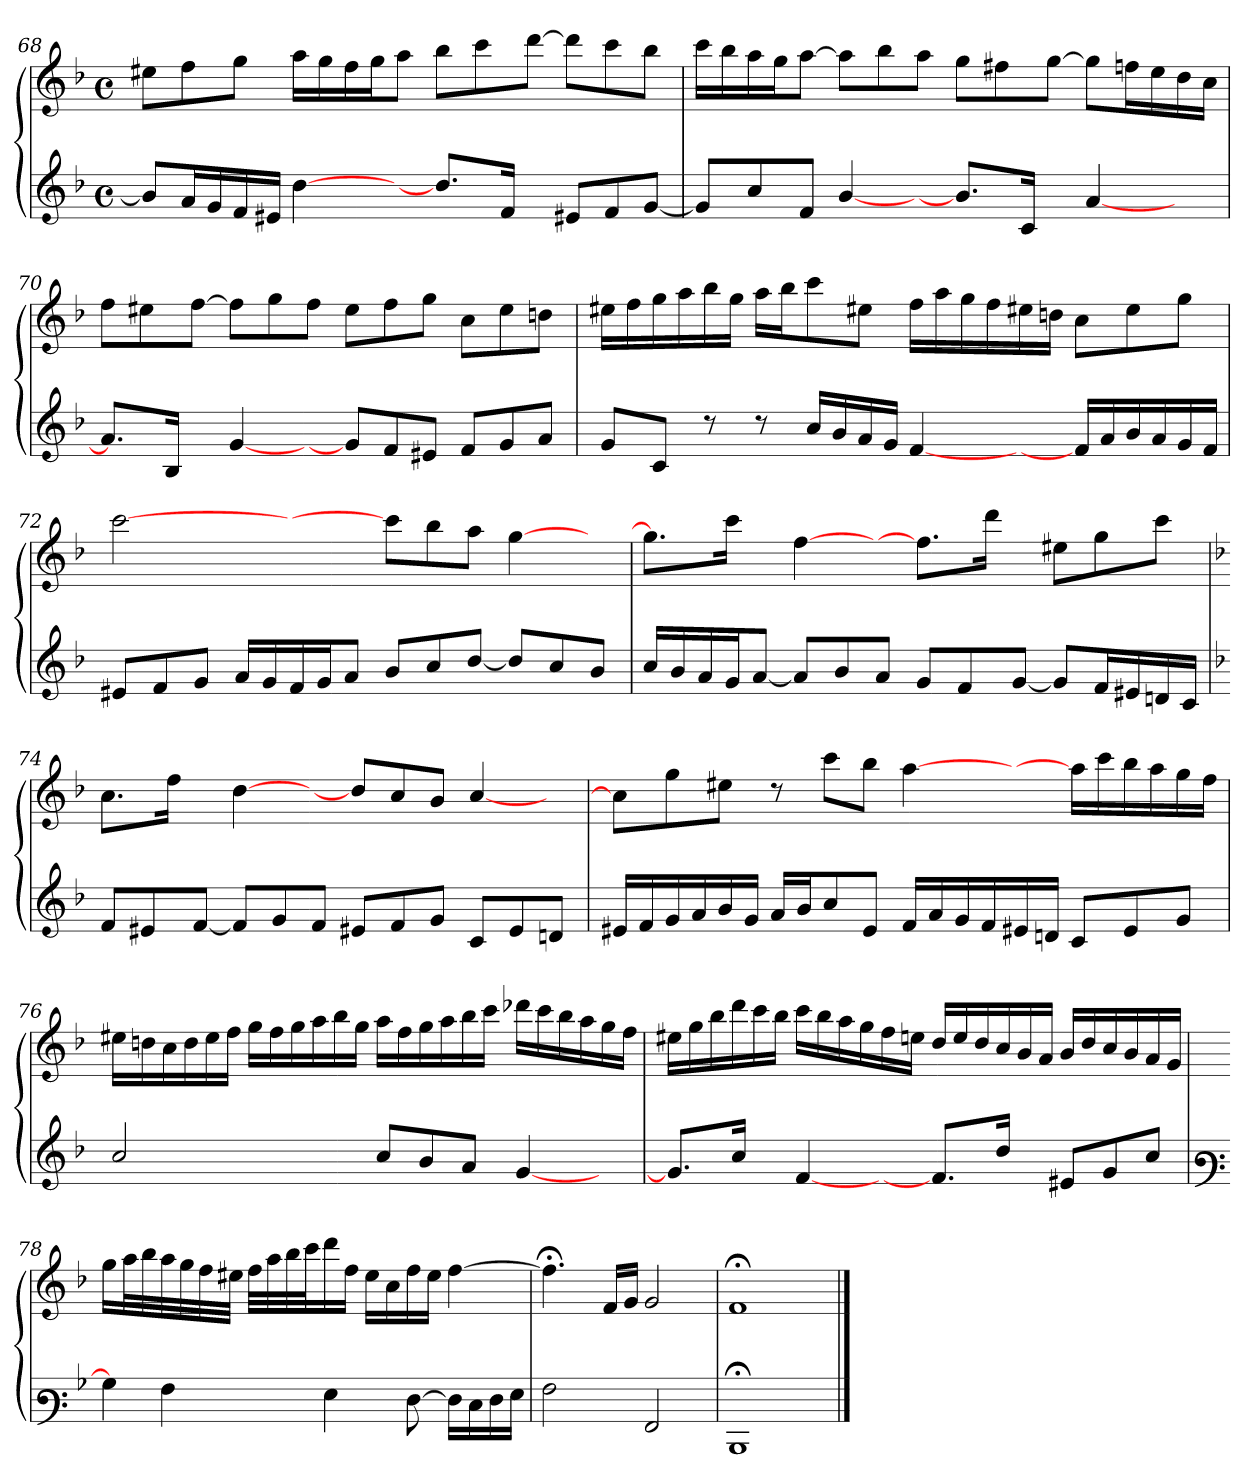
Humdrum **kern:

**kern	**kern
*part1	*part1
*staff2	*staff1
!!LO:LB:g=z
*clefG3	*clefG3
*k[b-]	*k[b-]
*M4/4	*M4/4
*met(c)	*met(c)
=68	=68
8g/L]	8cc#X\L
16f/L	8dd\
16e/	.
16d/	8ee\J
16c#X/JJ	.
[>4b-\	16ff\LL
.	16ee\
.	16dd\
.	16ee\J
8ryy	8ff\J
8.b-/L]	8gg\L
.	8aa\
16d/Jk	.
8ryy	[>8bb-\J
8c#X/L	8bb-\L]
8d/	8aa\
[<8e/J	8gg\J
=69	=69
8e/L]	16aa\LL
.	16gg\
8a/	16ff\
.	16ee\J
8d/J	[>8ff\J
[<4g/	8ff\L]
.	8gg\
8ryy	8ff\J
8.g/L]	8ee\L
.	8dd#X\
16A/Jk	.
8ryy	[>8ee\J
[<4f/	8ee\L]
.	16ddn\L
.	16cc\
8ryy	16b-\
.	16a\JJ
!!LO:LB:g=z
=70	=70
8.f/L]	8dd\L
.	8cc#X\
16G/Jk	.
8ryy	[>8dd\J
[<4e/	8dd\L]
.	8ee\
8ryy	8dd\J
8e/L]	8cc#\L
8d/	8dd\
8c#X/J	8ee\J
8d/L	8a\L
8e/	8cc#\
8f/J	8bn\J
=71	=71
8e/L	16cc#X\LL
.	16dd\
8A/J	16ee\
.	16ff\
8rb	16gg\
.	16ee\JJ
8rb	16ff\LL
.	16gg\J
16a/LL	8aa\
16g/	.
16f/	8cc#X\J
16e/JJ	.
[<4d/	16dd\LL
.	16ff\
.	16ee\
.	16dd\
8ryy	16cc#X\
.	16bn\JJ
16d/LL]	8a\L
16f/	.
16g/	8cc#\
16f/	.
16e/	8ee\J
16d/JJ	.
!!LO:LB:g=z
=72	=72
8c#X/L	[>2aa\
8d/	.
8e/J	.
16f/LL	.
16e/	.
16d/	4ryy
16e/J	.
8f/J	.
8g/L	8aa\L]
8a/	8gg\
[<8b-/J	8ff\J
8b-/L]	[>4ee\
8a/	.
8g/J	8ryy
=73	=73
16a/LL	8.ee\L]
16g/	.
16f/	.
16e/J	16aa\Jk
[<8f/J	8ryy
8f/L]	[>4dd\
8g/	.
8f/J	8ryy
8e/L	8.dd\L]
8d/	.
.	16bb-\Jk
[<8e/J	8ryy
8e/L]	8cc#X\L
16d/L	8ee\
16c#X/	.
16Bn/	8aa\J
16A/JJ	.
!!LO:PB:g=z
=74	=74
*k[b-]	*k[b-]
8d/L	8.a\L
8c#X/	.
.	16dd\Jk
[<8d/J	8ryy
8d/L]	[>4b-\
8e/	.
8d/J	8ryy
8c#X/L	8b-/L]
8d/	8a/
8e/J	8g/J
8A/L	[>4a/
8c#/	.
8Bn/J	8ryy
=75	=75
16c#X/LL	8a\L]
16d/	.
16e/	8ee\
16f/	.
16g/	8cc#X\J
16e/JJ	.
16f/LL	8rb
16g/J	.
8a/	(8aa\L
8c#/J	8gg\J
16d/LL	([>4ff\
16f/	.
16e/	.
16d/	.
16c#X/	8ryy
16Bn/JJ	.
8A/L	16ff\LL]
.	16aa\
8c#/	16gg\
.	16ff\
8e/J	16ee\
.	16dd\JJ
!!LO:LB:g=z
=76	=76
2a/	16cc#X\LL
.	16bn\
.	16a\
.	16b\
.	16cc#\
.	16dd\JJ
.	16ee\LL
.	16dd\
4ryy	16ee\
.	16ff\
.	16gg\
.	16ee\JJ
8a/L	16ff\LL
.	16dd\
8g/	16ee\
.	16ff\
8f/J	16gg\
.	16aa\JJ
[<4e/	16bb-X\LL
.	16aa\
.	16gg\
.	16ff\
8ryy	16ee\
.	16dd\JJ
=77	=77
8.e/L]	16cc#X\LL
.	16ee\
.	16gg\
16a/Jk	16bb-\
8ryy	16aa\
.	16gg\JJ
[<4d/	16aa\LL
.	16gg\
.	16ff\
.	16ee\
8ryy	16dd\
.	16ccn\JJ
8.d/L]	16b-/LL
.	16cc/
.	16b-/
16b-/Jk	16a/
8ryy	16g/
.	16f/JJ
8c#X/L	16g/LL
.	16b-/
8e/	16a/
.	16g/
8a/J	16f/
.	16e/JJ
!!LO:LB:g=z
=78	=78
*clefF3	*
8B-\J]	16ee\LL
.	32ff\L
.	32gg\
4A\	32ff\
.	32ee\
.	32dd\
.	32cc#X\JJJ
.	32dd\LLL
.	32ff\
.	32gg\
.	32aa\J
4G\	16bb-\
.	16dd\JJ
.	16cc#\LL
.	16a\
[>8F\	16dd\
.	16cc#\JJ
16F\LL]	[>4dd\
16E\	.
16F\	.
16G\JJ	.
=79	=79
2A\	4.dd;<\]
.	16d/LL
.	16e/JJ
2AA/	2e/
=80	=80
1DD;<	1d;<
==	==
*-	*-
